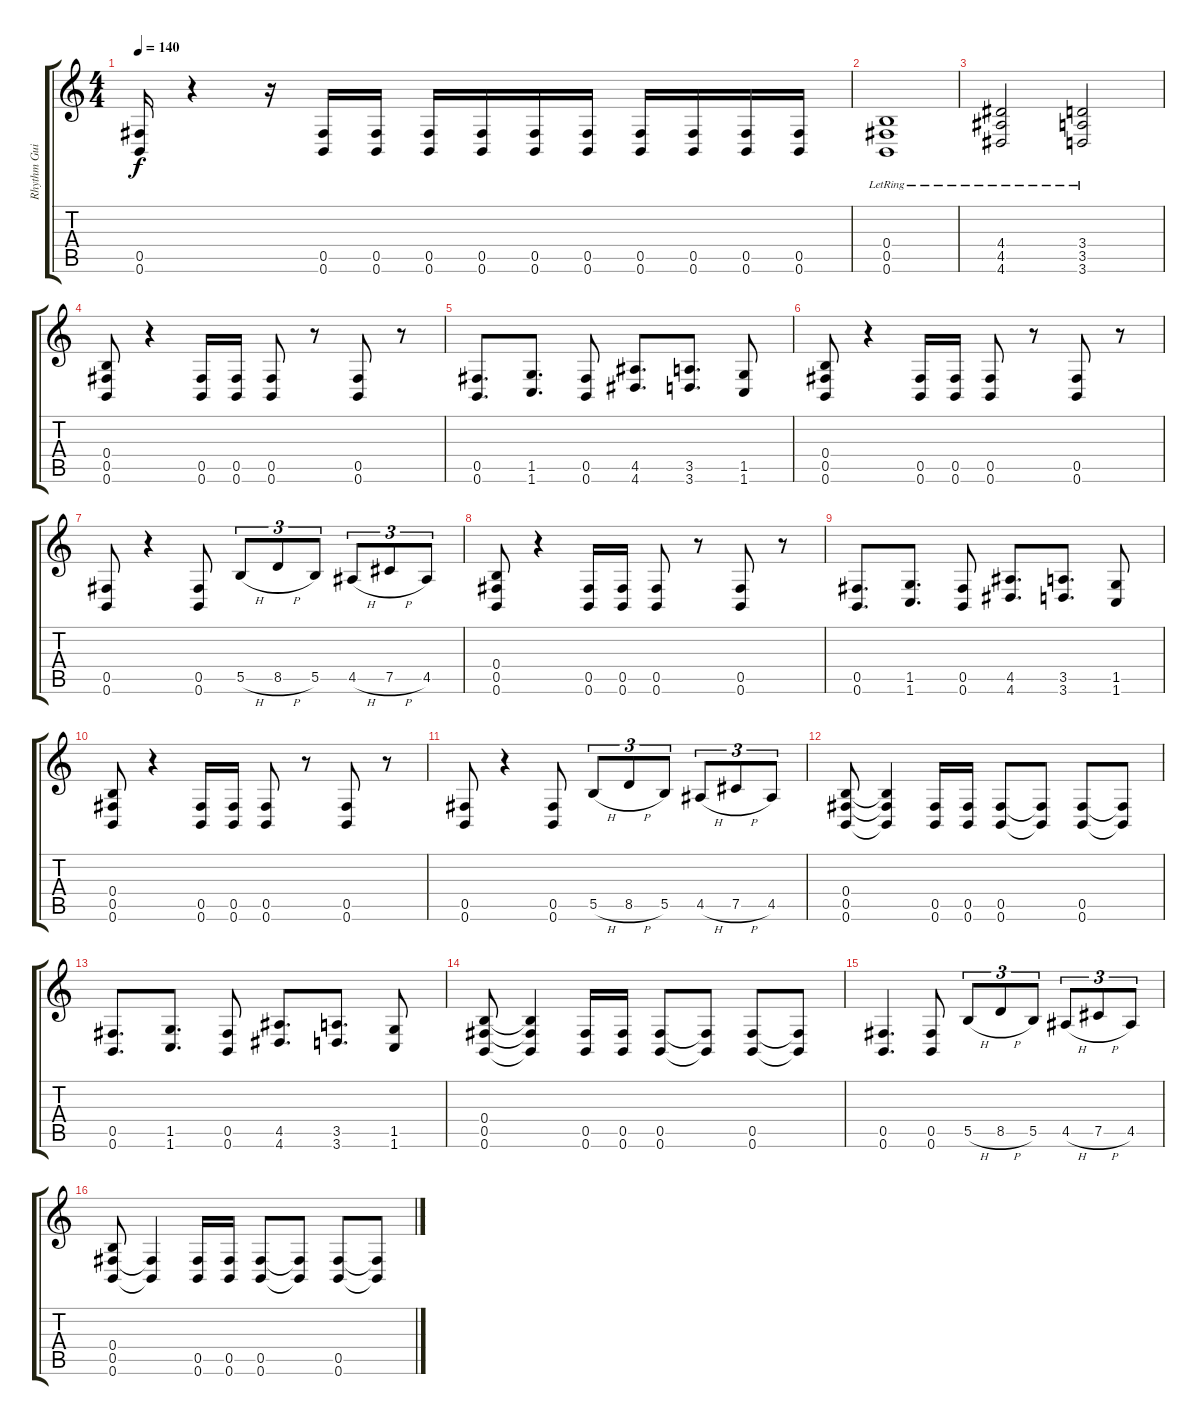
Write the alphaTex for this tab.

\track ("Rhythm Guitar" "Rhythm Gui") {instrument distortionguitar}
\staff {score tabs}
\tuning (Db4 Ab3 E3 B2 Gb2 B1) {hide}
\ts (4 4)
\tempo 140
\clef g2
\ks c
(0.5 0.6).16{dy f} r.4 r.16 (0.5 0.6).16 (0.5 0.6).16 (0.5 0.6).16 (0.5 0.6).16 (0.5 0.6).16 (0.5 0.6).16 (0.5 0.6).16 (0.5 0.6).16 (0.5 0.6).16 (0.5 0.6).16 |
(0.4{lr} 0.5{lr} 0.6{lr}).1 |
(4.4{lr} 4.5{lr} 4.6{lr}).2 (3.4{lr} 3.5{lr} 3.6{lr}).2 |
(0.4 0.5 0.6).8 r.4 (0.5 0.6).16 (0.5 0.6).16 (0.5 0.6).8 r.8 (0.5 0.6).8 r.8 |
(0.5 0.6).8{d} (1.5 1.6).8{d} (0.5 0.6).8 (4.5 4.6).8{d} (3.5 3.6).8{d} (1.5 1.6).8 |
(0.4 0.5 0.6).8 r.4 (0.5 0.6).16 (0.5 0.6).16 (0.5 0.6).8 r.8 (0.5 0.6).8 r.8 |
(0.5 0.6).8 r.4 (0.5 0.6).8 5.5{h}.8{tu (3 2)} 8.5{h}.8{tu (3 2)} 5.5.8{tu (3 2)} 4.5{h}.8{tu (3 2)} 7.5{h}.8{tu (3 2)} 4.5.8{tu (3 2)} |
(0.4 0.5 0.6).8 r.4 (0.5 0.6).16 (0.5 0.6).16 (0.5 0.6).8 r.8 (0.5 0.6).8 r.8 |
(0.5 0.6).8{d} (1.5 1.6).8{d} (0.5 0.6).8 (4.5 4.6).8{d} (3.5 3.6).8{d} (1.5 1.6).8 |
(0.4 0.5 0.6).8 r.4 (0.5 0.6).16 (0.5 0.6).16 (0.5 0.6).8 r.8 (0.5 0.6).8 r.8 |
(0.5 0.6).8 r.4 (0.5 0.6).8 5.5{h}.8{tu (3 2)} 8.5{h}.8{tu (3 2)} 5.5.8{tu (3 2)} 4.5{h}.8{tu (3 2)} 7.5{h}.8{tu (3 2)} 4.5.8{tu (3 2)} |
(0.4 0.5 0.6).8 (0.4{t} 0.5{t} 0.6{t}).4 (0.5 0.6).16 (0.5 0.6).16 (0.5 0.6).8 (0.5{t} 0.6{t}).8 (0.5 0.6).8 (0.5{t} 0.6{t}).8 |
(0.5 0.6).8{d} (1.5 1.6).8{d} (0.5 0.6).8 (4.5 4.6).8{d} (3.5 3.6).8{d} (1.5 1.6).8 |
(0.4 0.5 0.6).8 (0.4{t} 0.5{t} 0.6{t}).4 (0.5 0.6).16 (0.5 0.6).16 (0.5 0.6).8 (0.5{t} 0.6{t}).8 (0.5 0.6).8 (0.5{t} 0.6{t}).8 |
(0.5 0.6).4{d} (0.5 0.6).8 5.5{h}.8{tu (3 2)} 8.5{h}.8{tu (3 2)} 5.5.8{tu (3 2)} 4.5{h}.8{tu (3 2)} 7.5{h}.8{tu (3 2)} 4.5.8{tu (3 2)} |
(0.4 0.5 0.6).8 (0.5{t} 0.6{t}).4 (0.5 0.6).16 (0.5 0.6).16 (0.5 0.6).8 (0.5{t} 0.6{t}).8 (0.5 0.6).8 (0.5{t} 0.6{t}).8
